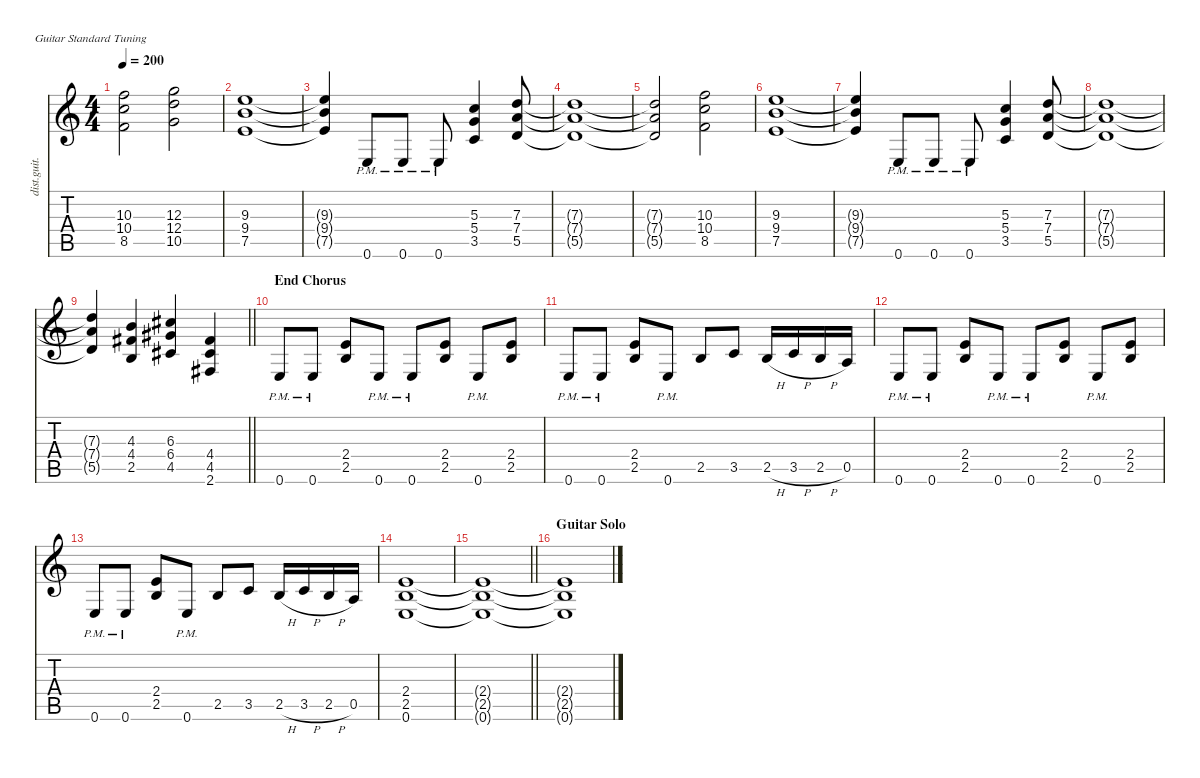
\defaultSystemsLayout 4
\hideDynamics
\bracketExtendMode nobrackets
\otherSystemsTrackNameOrientation horizontal
\track ("Kirk Hammet (Guitar)" "dist.guit.") {instrument distortionguitar}
\staff {score tabs}
\tuning (E4 B3 G3 D3 A2 E2)
\ts (4 4)
\tempo 200
\clef g2
\ks c
(10.3 10.4 8.5).2{dy f beam Down} (12.3 12.4 10.5).2{beam Down} |
(9.3 9.4 7.5).1{beam Up} |
(9.3{t} 9.4{t} 7.5{t}).4{beam Up} 0.6{pm}.8{beam Up} 0.6{pm}.8{beam Up} 0.6{pm}.8{beam Up} (5.3 5.4 3.5).4{beam Up} (7.3 7.4 5.5).8{beam Up} |
(7.3{t} 7.4{t} 5.5{t}).1{beam Up} |
(7.3{t} 7.4{t} 5.5{t}).2{beam Up} (10.3 10.4 8.5).2{beam Down} |
(9.3 9.4 7.5).1{beam Up} |
(9.3{t} 9.4{t} 7.5{t}).4{beam Up} 0.6{pm}.8{beam Up} 0.6{pm}.8{beam Up} 0.6{pm}.8{beam Up} (5.3 5.4 3.5).4{beam Up} (7.3 7.4 5.5).8{beam Up} |
(7.3{t} 7.4{t} 5.5{t}).1{beam Up} |
\barLineRight lightlight
(7.3{t} 7.4{t} 5.5{t}).4{beam Up} (4.3 4.4{acc #} 2.5).4{beam Up} (6.3{acc #} 6.4{acc #} 4.5{acc #}).4{beam Up} (4.4{acc #} 4.5{acc #} 2.6{acc #}).4{beam Up} |
\section ("" "End Chorus")
0.6{pm}.8{beam Up} 0.6{pm}.8{beam Up} (2.4 2.5).8{beam Up} 0.6{pm}.8{beam Up} 0.6{pm}.8{beam Up} (2.4 2.5).8{beam Up} 0.6{pm}.8{beam Up} (2.4 2.5).8{beam Up} |
0.6{pm}.8{beam Up} 0.6{pm}.8{beam Up} (2.4 2.5).8{beam Up} 0.6{pm}.8{beam Up} 2.5.8{beam Up} 3.5.8{beam Up} 2.5{h}.16{beam Up} 3.5{h}.16{beam Up} 2.5{h}.16{beam Up} 0.5.16{beam Up} |
0.6{pm}.8{beam Up} 0.6{pm}.8{beam Up} (2.4 2.5).8{beam Up} 0.6{pm}.8{beam Up} 0.6{pm}.8{beam Up} (2.4 2.5).8{beam Up} 0.6{pm}.8{beam Up} (2.4 2.5).8{beam Up} |
0.6{pm}.8{beam Up} 0.6{pm}.8{beam Up} (2.4 2.5).8{beam Up} 0.6{pm}.8{beam Up} 2.5.8{beam Up} 3.5.8{beam Up} 2.5{h}.16{beam Up} 3.5{h}.16{beam Up} 2.5{h}.16{beam Up} 0.5.16{beam Up} |
(2.4 2.5 0.6).1{beam Up} |
\barLineRight lightlight
(2.4{t} 2.5{t} 0.6{t}).1{beam Up} |
\section ("" "Guitar Solo")
(2.4{t} 2.5{t} 0.6{t}).1{beam Up}
